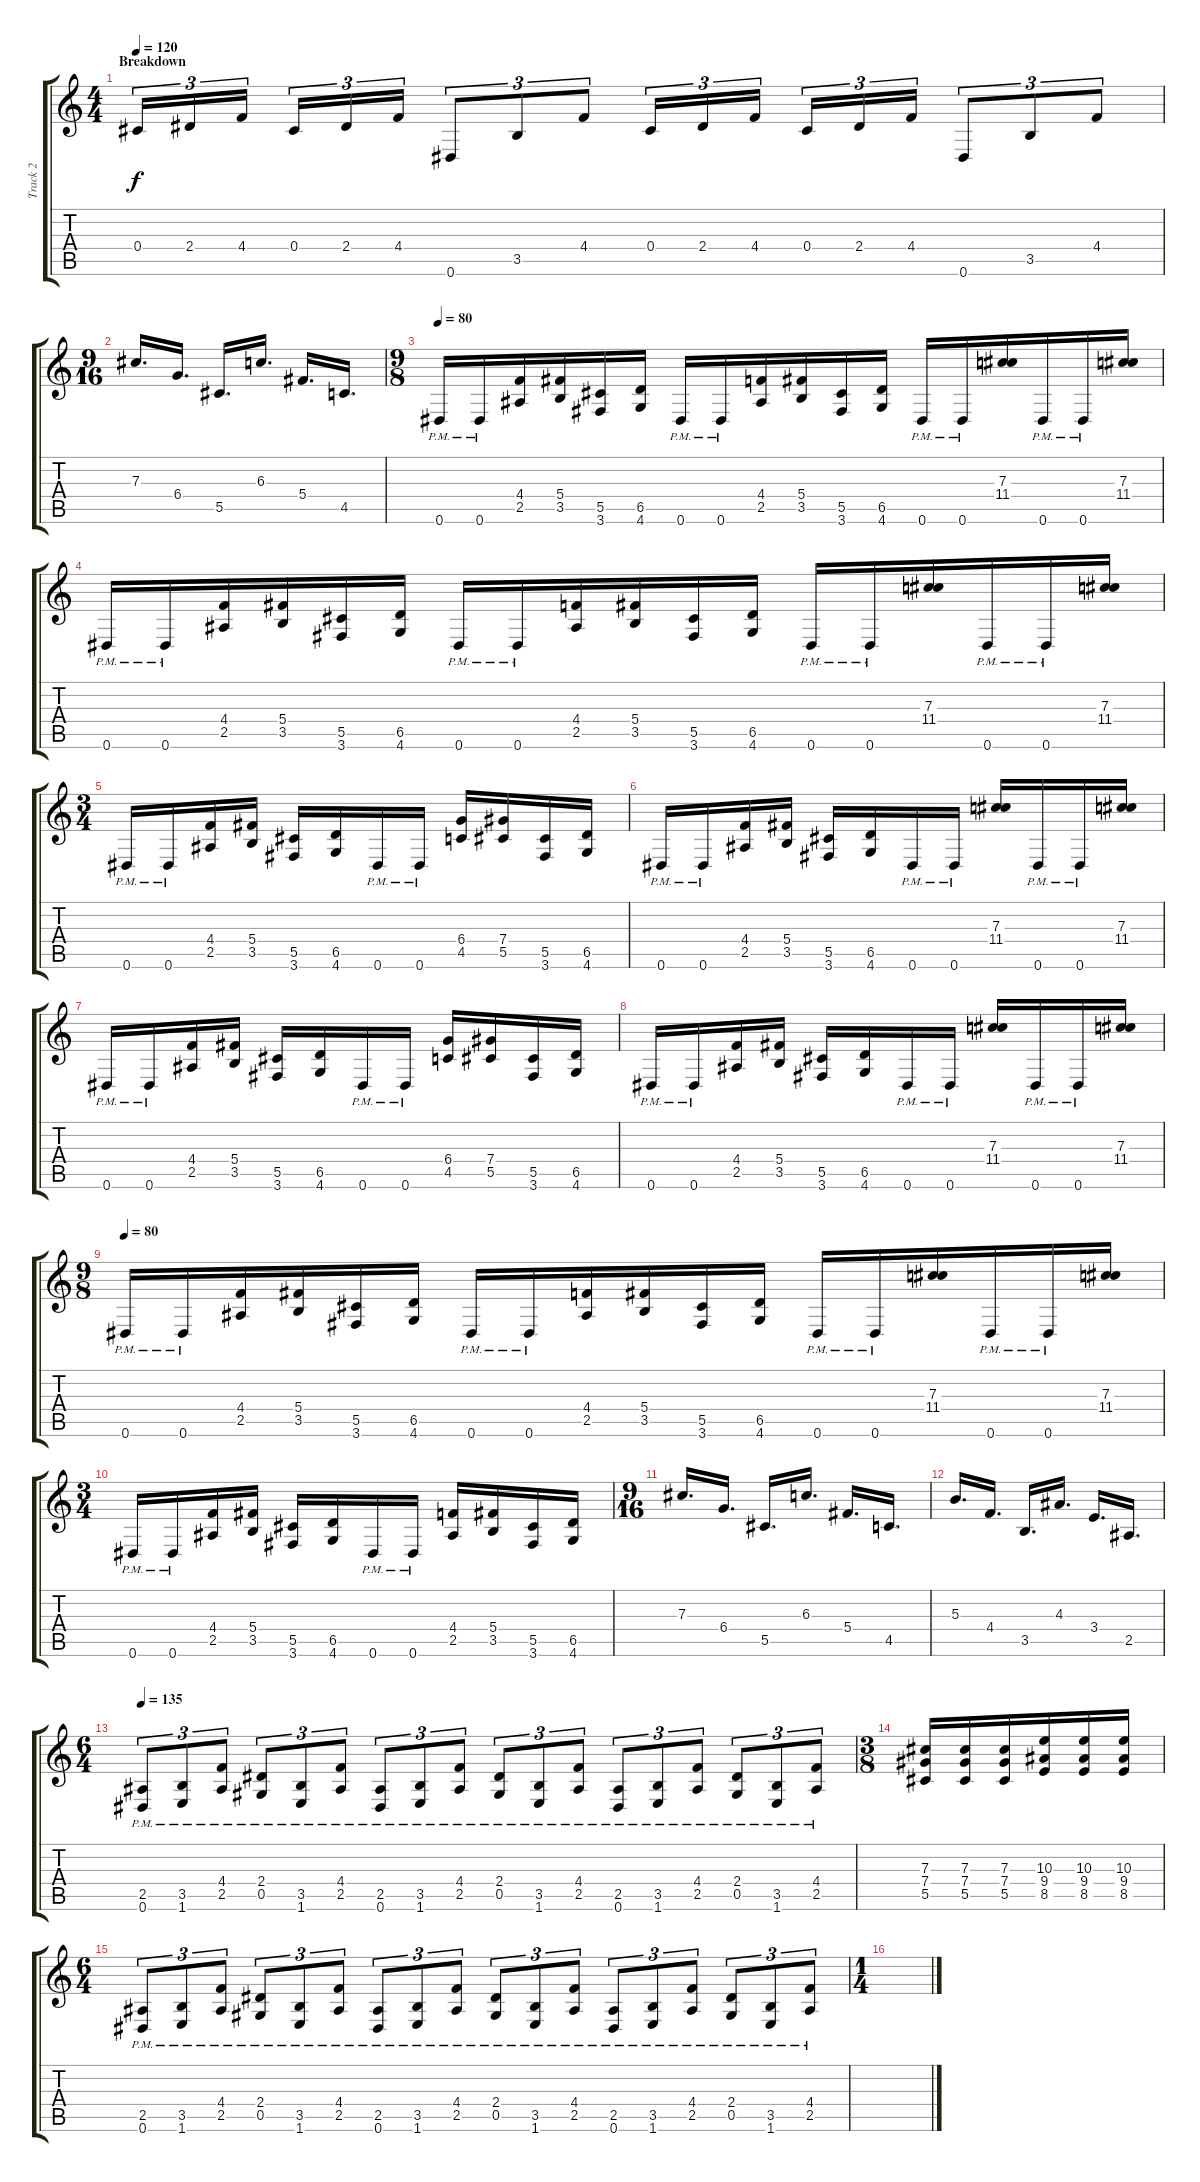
\track ("Track 2" "Track 2") {instrument overdrivenguitar}
\staff {score tabs}
\tuning (Eb4 Bb3 Gb3 Db3 Ab2 Eb2) {hide}
\ts (4 4)
\section ("" "Breakdown")
\tempo 120
\clef g2
\ks c
0.4.16{tu (3 2) dy f} 2.4.16{tu (3 2)} 4.4.16{tu (3 2) beam splitsecondary} 0.4.16{tu (3 2)} 2.4.16{tu (3 2)} 4.4.16{tu (3 2)} 0.6.8{tu (3 2)} 3.5.8{tu (3 2)} 4.4.8{tu (3 2)} 0.4.16{tu (3 2)} 2.4.16{tu (3 2)} 4.4.16{tu (3 2) beam splitsecondary} 0.4.16{tu (3 2)} 2.4.16{tu (3 2)} 4.4.16{tu (3 2)} 0.6.8{tu (3 2)} 3.5.8{tu (3 2)} 4.4.8{tu (3 2)} |
\ts (9 16)
7.3.16{d} 6.4.16{d} 5.5.16{d} 6.3.16{d} 5.4.16{d} 4.5.16{d} |
\ts (9 8)
\tempo 80
0.6{pm}.16 0.6{pm}.16 (4.4 2.5).16 (5.4 3.5).16 (5.5 3.6).16 (6.5 4.6).16 0.6{pm}.16 0.6{pm}.16 (4.4 2.5).16 (5.4 3.5).16 (5.5 3.6).16 (6.5 4.6).16 0.6{pm}.16 0.6{pm}.16 (7.3 11.4).16 0.6{pm}.16 0.6{pm}.16 (7.3 11.4).16 |
0.6{pm}.16 0.6{pm}.16 (4.4 2.5).16 (5.4 3.5).16 (5.5 3.6).16 (6.5 4.6).16 0.6{pm}.16 0.6{pm}.16 (4.4 2.5).16 (5.4 3.5).16 (5.5 3.6).16 (6.5 4.6).16 0.6{pm}.16 0.6{pm}.16 (7.3 11.4).16 0.6{pm}.16 0.6{pm}.16 (7.3 11.4).16 |
\ts (3 4)
0.6{pm}.16 0.6{pm}.16 (4.4 2.5).16 (5.4 3.5).16 (5.5 3.6).16 (6.5 4.6).16 0.6{pm}.16 0.6{pm}.16 (6.4 4.5).16 (7.4 5.5).16 (5.5 3.6).16 (6.5 4.6).16 |
0.6{pm}.16 0.6{pm}.16 (4.4 2.5).16 (5.4 3.5).16 (5.5 3.6).16 (6.5 4.6).16 0.6{pm}.16 0.6{pm}.16 (7.3 11.4).16 0.6{pm}.16 0.6{pm}.16 (7.3 11.4).16 |
0.6{pm}.16 0.6{pm}.16 (4.4 2.5).16 (5.4 3.5).16 (5.5 3.6).16 (6.5 4.6).16 0.6{pm}.16 0.6{pm}.16 (6.4 4.5).16 (7.4 5.5).16 (5.5 3.6).16 (6.5 4.6).16 |
0.6{pm}.16 0.6{pm}.16 (4.4 2.5).16 (5.4 3.5).16 (5.5 3.6).16 (6.5 4.6).16 0.6{pm}.16 0.6{pm}.16 (7.3 11.4).16 0.6{pm}.16 0.6{pm}.16 (7.3 11.4).16 |
\ts (9 8)
\tempo 80
0.6{pm}.16 0.6{pm}.16 (4.4 2.5).16 (5.4 3.5).16 (5.5 3.6).16 (6.5 4.6).16 0.6{pm}.16 0.6{pm}.16 (4.4 2.5).16 (5.4 3.5).16 (5.5 3.6).16 (6.5 4.6).16 0.6{pm}.16 0.6{pm}.16 (7.3 11.4).16 0.6{pm}.16 0.6{pm}.16 (7.3 11.4).16 |
\ts (3 4)
0.6{pm}.16 0.6{pm}.16 (4.4 2.5).16 (5.4 3.5).16 (5.5 3.6).16 (6.5 4.6).16 0.6{pm}.16 0.6{pm}.16 (4.4 2.5).16 (5.4 3.5).16 (5.5 3.6).16 (6.5 4.6).16 |
\ts (9 16)
7.3.16{d} 6.4.16{d} 5.5.16{d} 6.3.16{d} 5.4.16{d} 4.5.16{d} |
5.3.16{d} 4.4.16{d} 3.5.16{d} 4.3.16{d} 3.4.16{d} 2.5.16{d} |
\ts (6 4)
\tempo 135
(2.5{pm} 0.6{pm}).8{tu (3 2)} (3.5{pm} 1.6{pm}).8{tu (3 2)} (4.4{pm} 2.5{pm}).8{tu (3 2)} (2.4{pm} 0.5{pm}).8{tu (3 2)} (3.5{pm} 1.6{pm}).8{tu (3 2)} (4.4{pm} 2.5{pm}).8{tu (3 2)} (2.5{pm} 0.6{pm}).8{tu (3 2)} (3.5{pm} 1.6{pm}).8{tu (3 2)} (4.4{pm} 2.5{pm}).8{tu (3 2)} (2.4{pm} 0.5{pm}).8{tu (3 2)} (3.5{pm} 1.6{pm}).8{tu (3 2)} (4.4{pm} 2.5{pm}).8{tu (3 2)} (2.5{pm} 0.6{pm}).8{tu (3 2)} (3.5{pm} 1.6{pm}).8{tu (3 2)} (4.4{pm} 2.5{pm}).8{tu (3 2)} (2.4{pm} 0.5{pm}).8{tu (3 2)} (3.5{pm} 1.6{pm}).8{tu (3 2)} (4.4{pm} 2.5{pm}).8{tu (3 2)} |
\ts (3 8)
(7.3 7.4 5.5).16 (7.3 7.4 5.5).16 (7.3 7.4 5.5).16 (10.3 9.4 8.5).16 (10.3 9.4 8.5).16 (10.3 9.4 8.5).16 |
\ts (6 4)
(2.5{pm} 0.6{pm}).8{tu (3 2)} (3.5{pm} 1.6{pm}).8{tu (3 2)} (4.4{pm} 2.5{pm}).8{tu (3 2)} (2.4{pm} 0.5{pm}).8{tu (3 2)} (3.5{pm} 1.6{pm}).8{tu (3 2)} (4.4{pm} 2.5{pm}).8{tu (3 2)} (2.5{pm} 0.6{pm}).8{tu (3 2)} (3.5{pm} 1.6{pm}).8{tu (3 2)} (4.4{pm} 2.5{pm}).8{tu (3 2)} (2.4{pm} 0.5{pm}).8{tu (3 2)} (3.5{pm} 1.6{pm}).8{tu (3 2)} (4.4{pm} 2.5{pm}).8{tu (3 2)} (2.5{pm} 0.6{pm}).8{tu (3 2)} (3.5{pm} 1.6{pm}).8{tu (3 2)} (4.4{pm} 2.5{pm}).8{tu (3 2)} (2.4{pm} 0.5{pm}).8{tu (3 2)} (3.5{pm} 1.6{pm}).8{tu (3 2)} (4.4{pm} 2.5{pm}).8{tu (3 2)} |
\ts (1 4)
